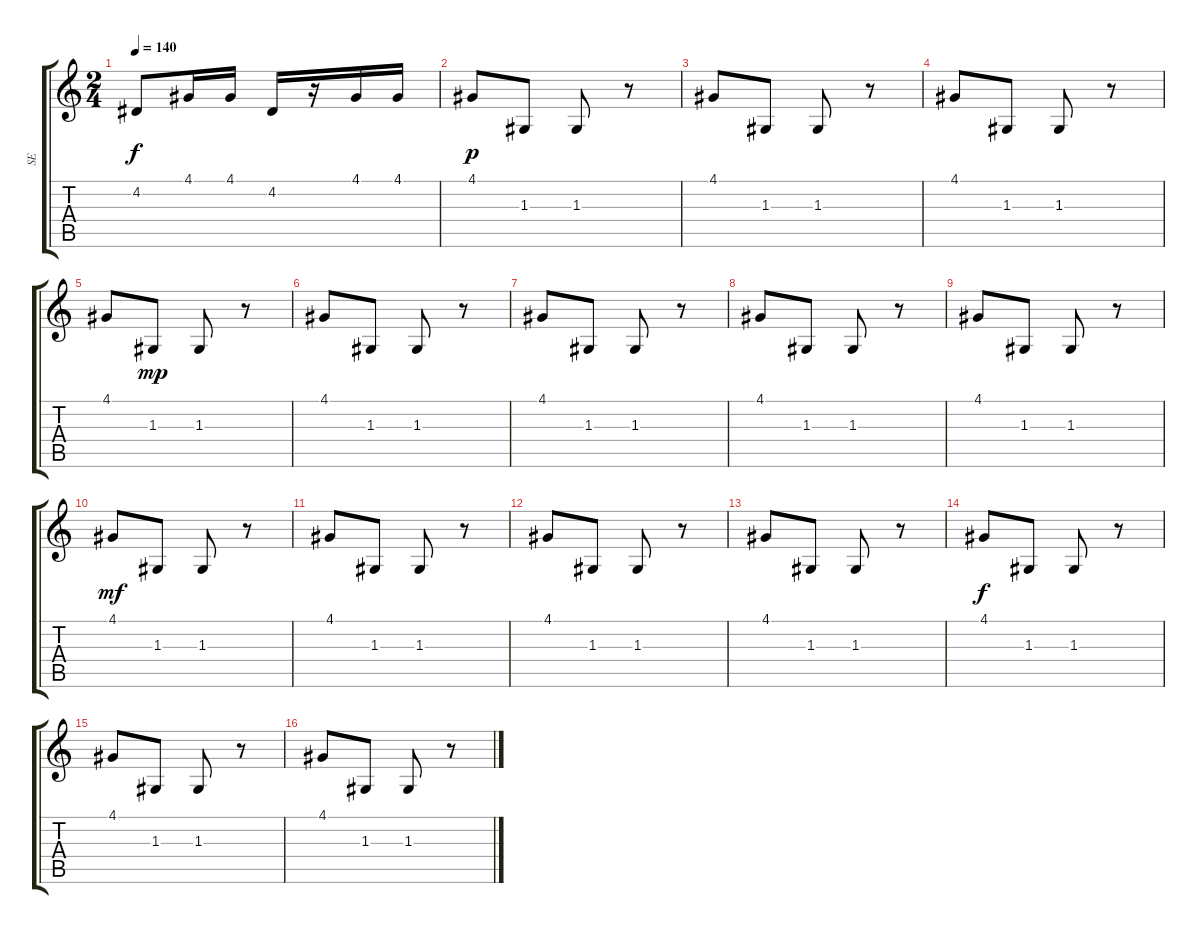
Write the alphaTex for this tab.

\track ("SE" "SE") {instrument stringensemble1}
\staff {score tabs}
\tuning (E4 B3 G3 D3 A2 E2) {hide}
\ts (2 4)
\tempo 140
\clef g2
\ks c
4.2.8{dy f} 4.1.16 4.1.16 4.2.16 r.16 4.1.16 4.1.16 |
4.1.8{dy p} 1.3.8 1.3.8 r.8 |
4.1.8 1.3.8 1.3.8 r.8 |
4.1.8 1.3.8 1.3.8 r.8 |
4.1.8 1.3.8{dy mp} 1.3.8 r.8 |
4.1.8 1.3.8 1.3.8 r.8 |
4.1.8 1.3.8 1.3.8 r.8 |
4.1.8 1.3.8 1.3.8 r.8 |
4.1.8 1.3.8 1.3.8 r.8 |
4.1.8{dy mf} 1.3.8 1.3.8 r.8 |
4.1.8 1.3.8 1.3.8 r.8 |
4.1.8 1.3.8 1.3.8 r.8 |
4.1.8 1.3.8 1.3.8 r.8 |
4.1.8{dy f} 1.3.8 1.3.8 r.8 |
4.1.8 1.3.8 1.3.8 r.8 |
4.1.8 1.3.8 1.3.8 r.8
